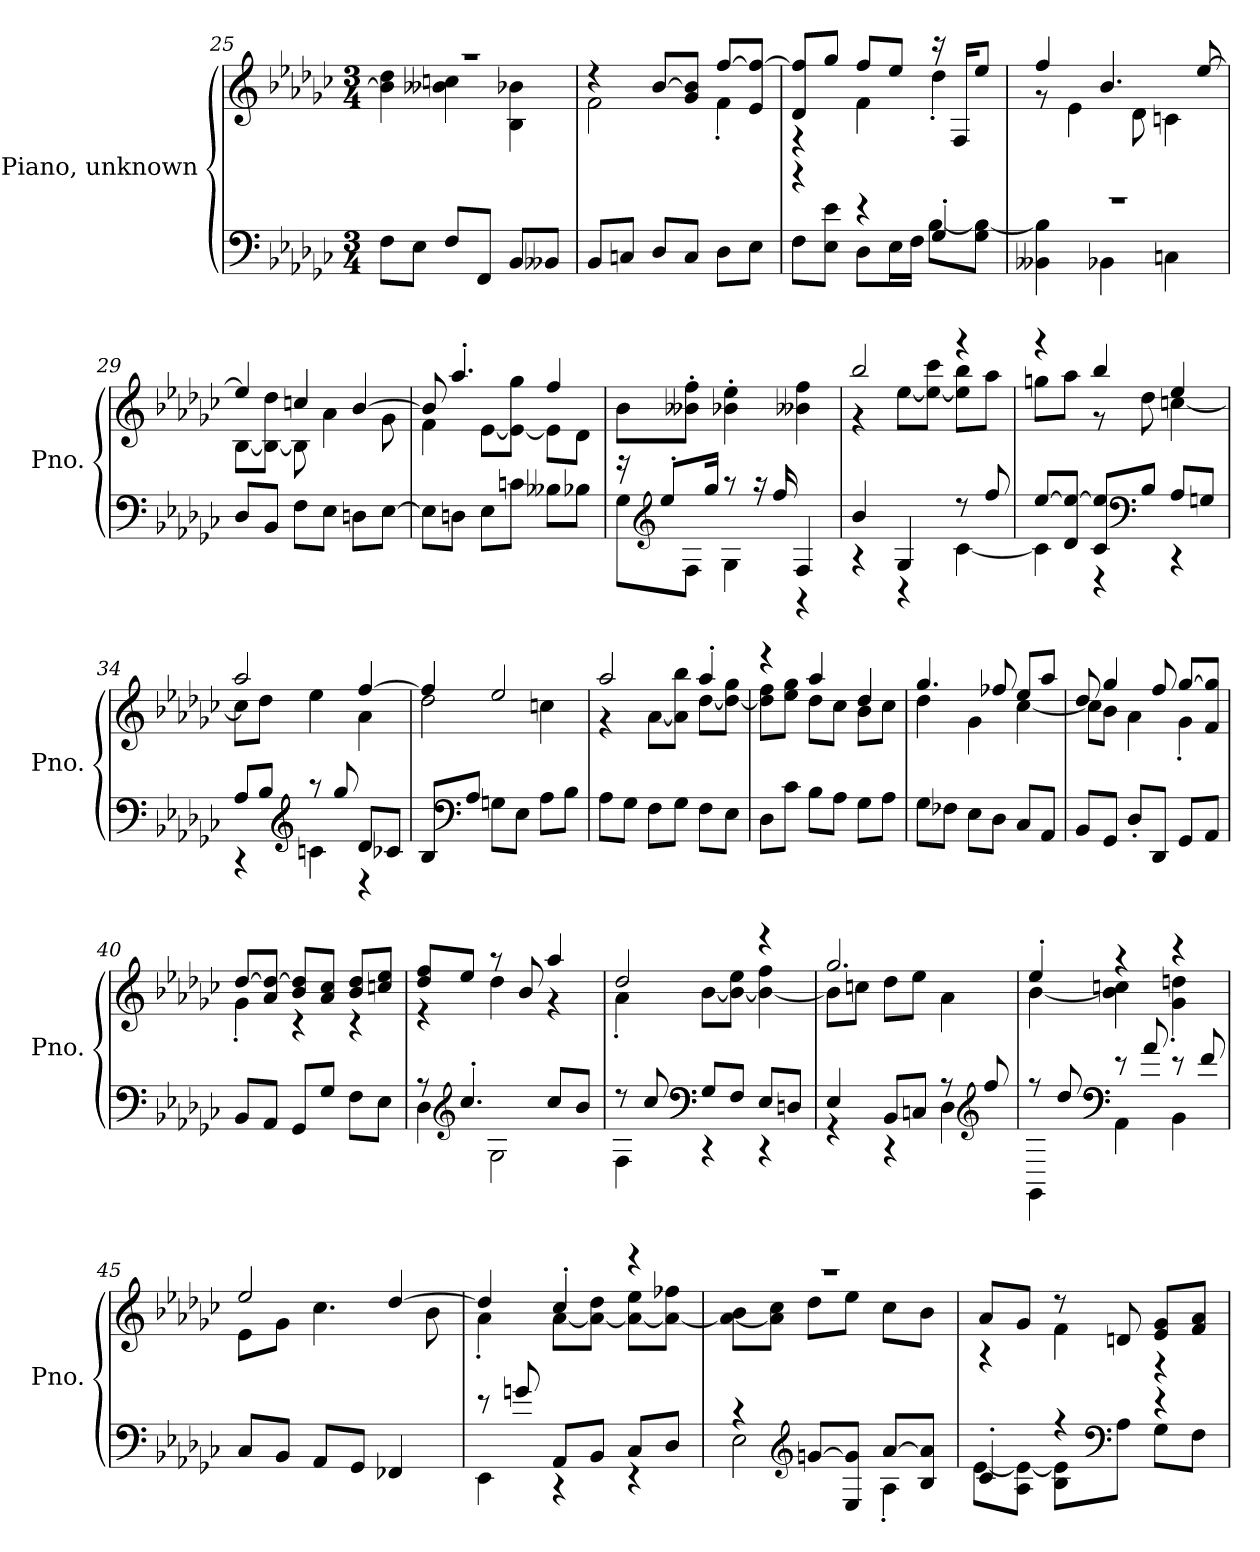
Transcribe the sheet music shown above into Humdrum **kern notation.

**kern	**kern
*part1	*part1
*staff2	*staff1
*I"Piano, unknown	*
*I'Pno.	*
*clefF4	*clefG2
*k[b-e-a-d-g-c-]	*k[b-e-a-d-g-c-]
*M3/4	*M3/4
=25	=25
*	*^
8F\L	2.r	4b-\] 4dd-\
8E-\J	.	.
8F/L	.	4b--X\ 4ccn\
8FF/J	.	.
8BB-/L	.	4B-\ 4b-X\
8BB--X/J	.	.
!!LO:PB:g=z	!!
=26	=26	=26
8BB-/L	4r	2f\
8Cn/J	.	.
8D-/L	[8b-/L	.
8C/J	8g-/ 8b-/]J	.
8D-\L	[8ff/L	4f'\
8E-\J	8e-/ 8ff/_J	.
=27	=27	=27
*^	*	*
4r	8F\L	8d-/ 8ff/]L	4r
.	8E-\ 8e-\J	8gg-/J	.
4r	8D-\L	8ff/L	4f\
.	16E-\L	8ee-/J	.
.	16F\JJ	.	.
4G-'/	[8B-\L	16r	4dd-'\
.	.	16F/KL	.
.	8G-\ 8B-\_J	8ee-/J	.
=28	=28	=28	=28
2.r	4BB--X\ 4B-\]	4ff/	8r
.	.	.	4e-\
.	4BB-X\	4.b-/	.
.	.	.	8d-\
.	4Cn\	.	4cn\
.	.	[8ee-/	.
*v	*v	*	*
=29	=29	=29
8D-/L	4ee-/]	[8B-\L
8BB-/J	.	8B-\_ 8dd-\J
8F\L	4ccn/	8B-\]
8E-\J	.	4a-\
8Dn\L	[4b-/	.
[8E-\J	.	8g-\
!!LO:LB:g=z	!!
=30	=30	=30
8E-\L]	8b-/]	4f\
8Dn\J	4.aa-'/	.
8E-\L	.	[8e-\L
8cn\J	.	8e-\_ 8gg-\J
8B--X\L	4ff/	8e-\L]
8B-X\J	.	8d-\J
*	*v	*v
=31	=31
*^	*
16r	8G-\L	8b-\L
*clefG2	*	*
8ee-'/L	.	.
.	8F\J	8b--X\' 8ff\'J
16gg-/Jk	.	.
8r	4G-\	4b-X\' 4ee-\'
16r	.	.
16ff/	.	.
4F/	4r	4b--X\ 4ff\
=32	=32	=32
*	*	*^
4b-/	4r	2bb-/	4r
4G-/	4r	.	[8ee-\L
.	.	.	8ee-\_ 8ccc-\J
8r	[4c-\	4r	8ee-\] 8bb-\L
8ff/	.	.	8aa-\J
=33	=33	=33	=33
[8ee-/L	4c-\]	4r	8ggn\L
8d-/ 8ee-/_J	.	.	8aa-\J
8c-/ 8ee-/]L	4r	4bb-/	8r
*clefF4	*	*	*
8B-/J	.	.	8dd-\
8A-/L	4r	4ee-/	[4ccn\
8Gn/J	.	.	.
!!LO:LB:g=z	!!
=34	=34	=34	=34
8A-/L	4r	2aa-/	8cc\L]
8B-/J	.	.	8dd-\J
*clefG2	*	*	*
8r	4cn\	.	4ee-\
8gg-/	.	.	.
8d-/L	4r	[4ff/	4a-\
8c-X/J	.	.	.
*v	*v	*	*
=35	=35	=35
8B-/L	4ff/]	2dd-\
*clefF4	*	*
8A-/J	.	.
8Gn\L	2ee-/	.
8E-\J	.	.
8A-\L	.	4ccn\
8B-\J	.	.
=36	=36	=36
8A-\L	2aa-/	4r
8G-\J	.	.
8F\L	.	[8a-\L
8G-\J	.	8a-\] 8bb-\J
8F\L	4aa-'/	[8dd-\L
8E-\J	.	8dd-\_ 8gg-\J
=37	=37	=37
8D-\L	4r	8dd-\] 8ff\L
8c-\J	.	8ee-\ 8gg-\J
8B-\L	4aa-/	8dd-\L
8A-\J	.	8cc-\J
8G-\L	4dd-/	8b-\L
8A-\J	.	8cc-\J
!!LO:LB:g=z	!!
=38	=38	=38
8G-\L	4.gg-/	4dd-\
8F-X\J	.	.
8E-\L	.	4g-\
8D-\J	8ff-X/	.
8C-/L	8ee-/L	[4cc-\
8AA-/J	8aa-/J	.
=39	=39	=39
8BB-/L	8dd-/	8cc-\L]
8GG-/J	4gg-/	8b-\J
8D-'/L	.	4a-\
8DD-/J	8ff/	.
8GG-/L	[8gg-/L	4g-'\
8AA-/J	8f/ 8gg-/]J	.
=40	=40	=40
8BB-/L	[8dd-/L	4g-'\
8AA-/J	8a-/ 8dd-/_J	.
8GG-/L	8b-/ 8dd-/]L	4r
8G-/J	8a-/ 8cc-/J	.
8F\L	8b-/ 8dd-/L	4r
8E-\J	8ccn/ 8ee-/J	.
=41	=41	=41
*^	*	*
8r	4D-\	8dd-/ 8ff/L	4r
*clefG2	*	*	*
4.cc-'/	.	8ee-/J	.
.	2G-\	8r	4dd-\
.	.	8b-/	.
8cc-/L	.	4aa-/	4r
8b-/J	.	.	.
!!LO:LB:g=z	!!
=42	=42	=42	=42
8r	4F\	2dd-/	4a-'\
8cc-/	.	.	.
*clefF4	*	*	*
8G-/L	4r	.	[8b-\L
8F/J	.	.	8b-\_ 8ee-\J
8E-/L	4r	4r	4b-\_ 4ff\
8Dn/J	.	.	.
=43	=43	=43	=43
4E-/	4r	2.gg-/	8b-\L]
.	.	.	8ccn\J
8BB-/L	4r	.	8dd-\L
8Cn/J	.	.	8ee-\J
8r	4D-\	.	4a-\
*clefG2	*	*	*
8ff/	.	.	.
=44	=44	=44	=44
8r	4GG-\	4ee-'/	[4b-\
8dd-/	.	.	.
*clefF4	*	*	*
8r	4AA-\	4r	4b-\] 4ccn\
8a-/	.	.	.
8r	4BB-\	4r	4g-\' 4ddn\'
8f/	.	.	.
*v	*v	*	*
=45	=45	=45
8C-/L	2ee-/	8e-\L
8BB-/J	.	8g-\J
8AA-/L	.	4.cc-\
8GG-/J	.	.
4FF-X/	[4dd-/	.
.	.	8b-\
!!LO:LB:g=z	!!
=46	=46	=46
*^	*	*
8r	4EE-\	4dd-/]	4a-'\
8gn/	.	.	.
8AA-/L	4r	4cc-'/	[8a-\L
8BB-/J	.	.	8a-\_ 8dd-\J
8C-/L	4r	4r	8a-\_ 8ee-\L
8D-/J	.	.	8a-\_ 8ff-X\J
=47	=47	=47	=47
4r	2E-\	2.r	8a-\_ 8b-\L
.	.	.	8a-\] 8cc-\J
*clefG2	*	*	*
[8gn/L	.	.	8dd-\L
8E-/ 8g/]J	.	.	8ee-\J
[8a-/L	4A-'\	.	8cc-\L
8B-/ 8a-/]J	.	.	8b-\J
=48	=48	=48	=48
4c-'/	[8e-\L	8a-/L	4r
.	8A-\ 8e-\_J	8g-/J	.
4r	8B-\ 8e-\]L	8r	4f\
*clefF4	*	*	*
.	8A-\J	8dn/	.
4r	8G-\L	8e-/ 8g-/L	4r
.	8F\J	8f/ 8a-/J	.
*v	*v	*	*
*	*v	*v
=	=
*-	*-
